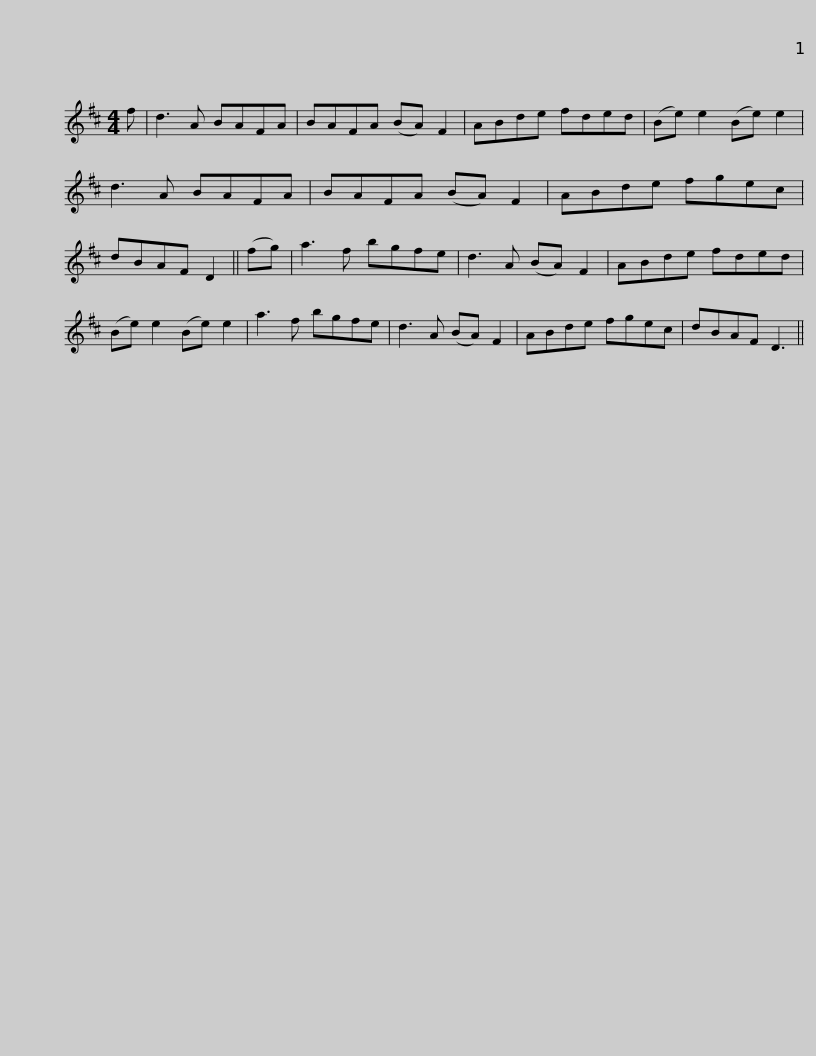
X:1
L:1/8
M:4/4
I:linebreak $
K:D
V:1 treble
V:1
 f | d3 A BAFA | BAFA (BA) F2 | ABde fded | (Be) e2 (Be) e2 | %5
 d3 A BAFA | BAFA (BA) F2 |$ ABde fgec | dBAF D2 || (fg) | %10
 a3 f bgfe | d3 A (BA) F2 | ABde fded | (Be) e2 (Be) e2 |$ a3 f bgfe | %15
 d3 A (BA) F2 | ABde fgec | dBAF D3 || %18
